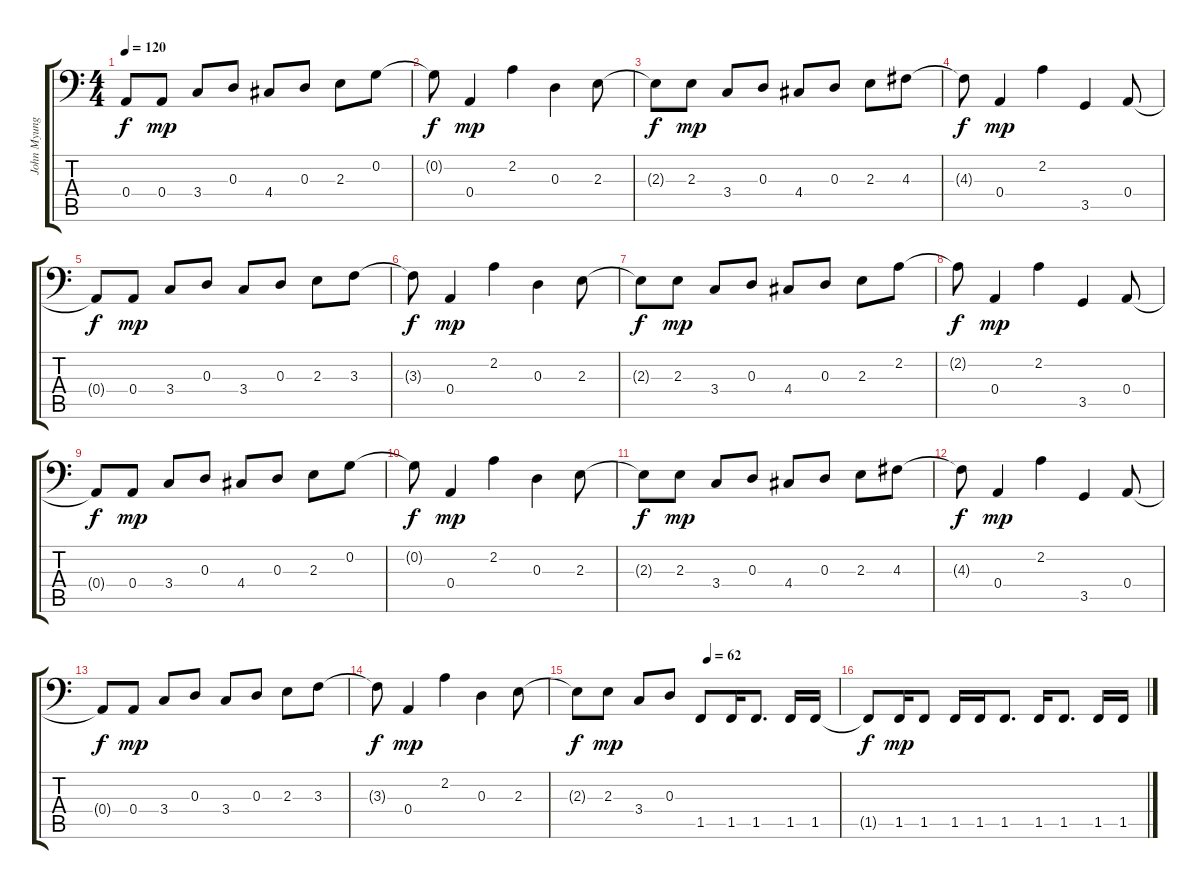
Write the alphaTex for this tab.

\track ("John Myung" "John Myung") {instrument electricbassfinger}
\staff {score tabs}
\tuning (C3 G2 D2 A1 E1 B0) {hide}
\ts (4 4)
\tempo 120
\clef f4
\ks c
0.4{t}.8{dy f} 0.4.8{dy mp} 3.4.8 0.3.8 4.4.8 0.3.8 2.3.8 0.2.8 |
0.2{t}.8{dy f} 0.4.4{dy mp} 2.2.4 0.3.4 2.3.8 |
2.3{t}.8{dy f} 2.3.8{dy mp} 3.4.8 0.3.8 4.4.8 0.3.8 2.3.8 4.3.8 |
4.3{t}.8{dy f} 0.4.4{dy mp} 2.2.4 3.5.4 0.4.8 |
0.4{t}.8{dy f} 0.4.8{dy mp} 3.4.8 0.3.8 3.4.8 0.3.8 2.3.8 3.3.8 |
3.3{t}.8{dy f} 0.4.4{dy mp} 2.2.4 0.3.4 2.3.8 |
2.3{t}.8{dy f} 2.3.8{dy mp} 3.4.8 0.3.8 4.4.8 0.3.8 2.3.8 2.2.8 |
2.2{t}.8{dy f} 0.4.4{dy mp} 2.2.4 3.5.4 0.4.8 |
0.4{t}.8{dy f} 0.4.8{dy mp} 3.4.8 0.3.8 4.4.8 0.3.8 2.3.8 0.2.8 |
0.2{t}.8{dy f} 0.4.4{dy mp} 2.2.4 0.3.4 2.3.8 |
2.3{t}.8{dy f} 2.3.8{dy mp} 3.4.8 0.3.8 4.4.8 0.3.8 2.3.8 4.3.8 |
4.3{t}.8{dy f} 0.4.4{dy mp} 2.2.4 3.5.4 0.4.8 |
0.4{t}.8{dy f} 0.4.8{dy mp} 3.4.8 0.3.8 3.4.8 0.3.8 2.3.8 3.3.8 |
3.3{t}.8{dy f} 0.4.4{dy mp} 2.2.4 0.3.4 2.3.8 |
\tempo (62 0.5)
2.3{t}.8{dy f} 2.3.8{dy mp} 3.4.8 0.3.8 1.5.8 1.5.16 1.5.8{d} 1.5.16 1.5.16 |
1.5{t}.8{dy f} 1.5.16{dy mp} 1.5.8 1.5.16 1.5.16 1.5.8{d} 1.5.16 1.5.8{d} 1.5.16 1.5.16
